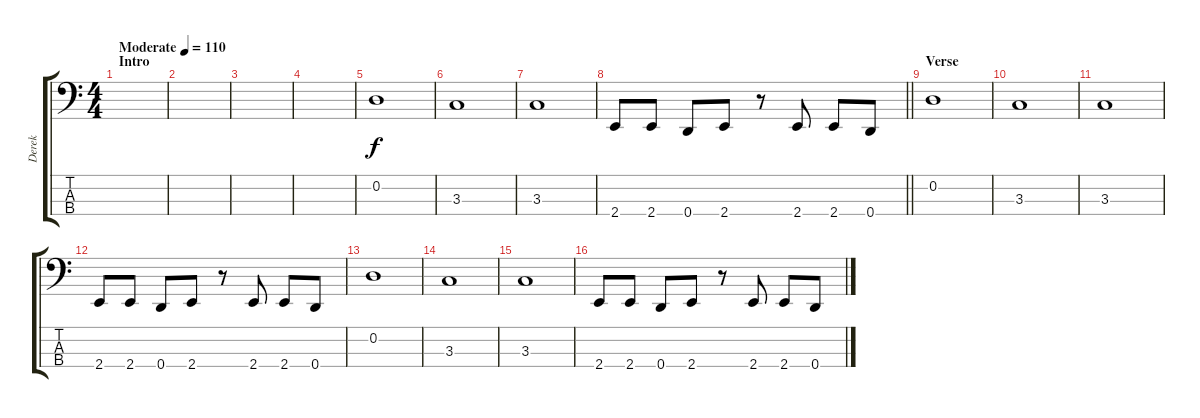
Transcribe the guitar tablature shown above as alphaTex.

\track ("Derek" "Derek") {instrument electricbassfinger}
\staff {score tabs}
\tuning (G2 D2 A1 D1) {hide}
\ts (4 4)
\section ("" "Intro")
\tempo (110 "Moderate")
\clef f4
\ks c
|
|
|
|
0.2.1 |
3.3.1 |
3.3.1 |
\barLineRight lightlight
2.4.8 2.4.8 0.4.8 2.4.8 r.8 2.4.8 2.4.8 0.4.8 |
\section ("" "Verse")
0.2.1 |
3.3.1 |
3.3.1 |
2.4.8 2.4.8 0.4.8 2.4.8 r.8 2.4.8 2.4.8 0.4.8 |
0.2.1 |
3.3.1 |
3.3.1 |
2.4.8 2.4.8 0.4.8 2.4.8 r.8 2.4.8 2.4.8 0.4.8
